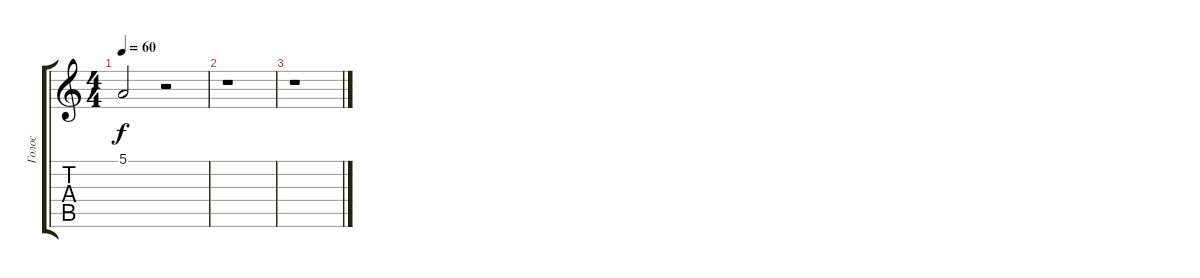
\track ("Голос" "Голос") {instrument englishhorn}
\staff {score tabs}
\tuning (E4 B3 G3 D3 A2 E2) {hide}
\ts (4 4)
\tempo 60
\clef g2
\ks c
5.1{t}.2{dy f} r.2 |
r.1 |
r.1
